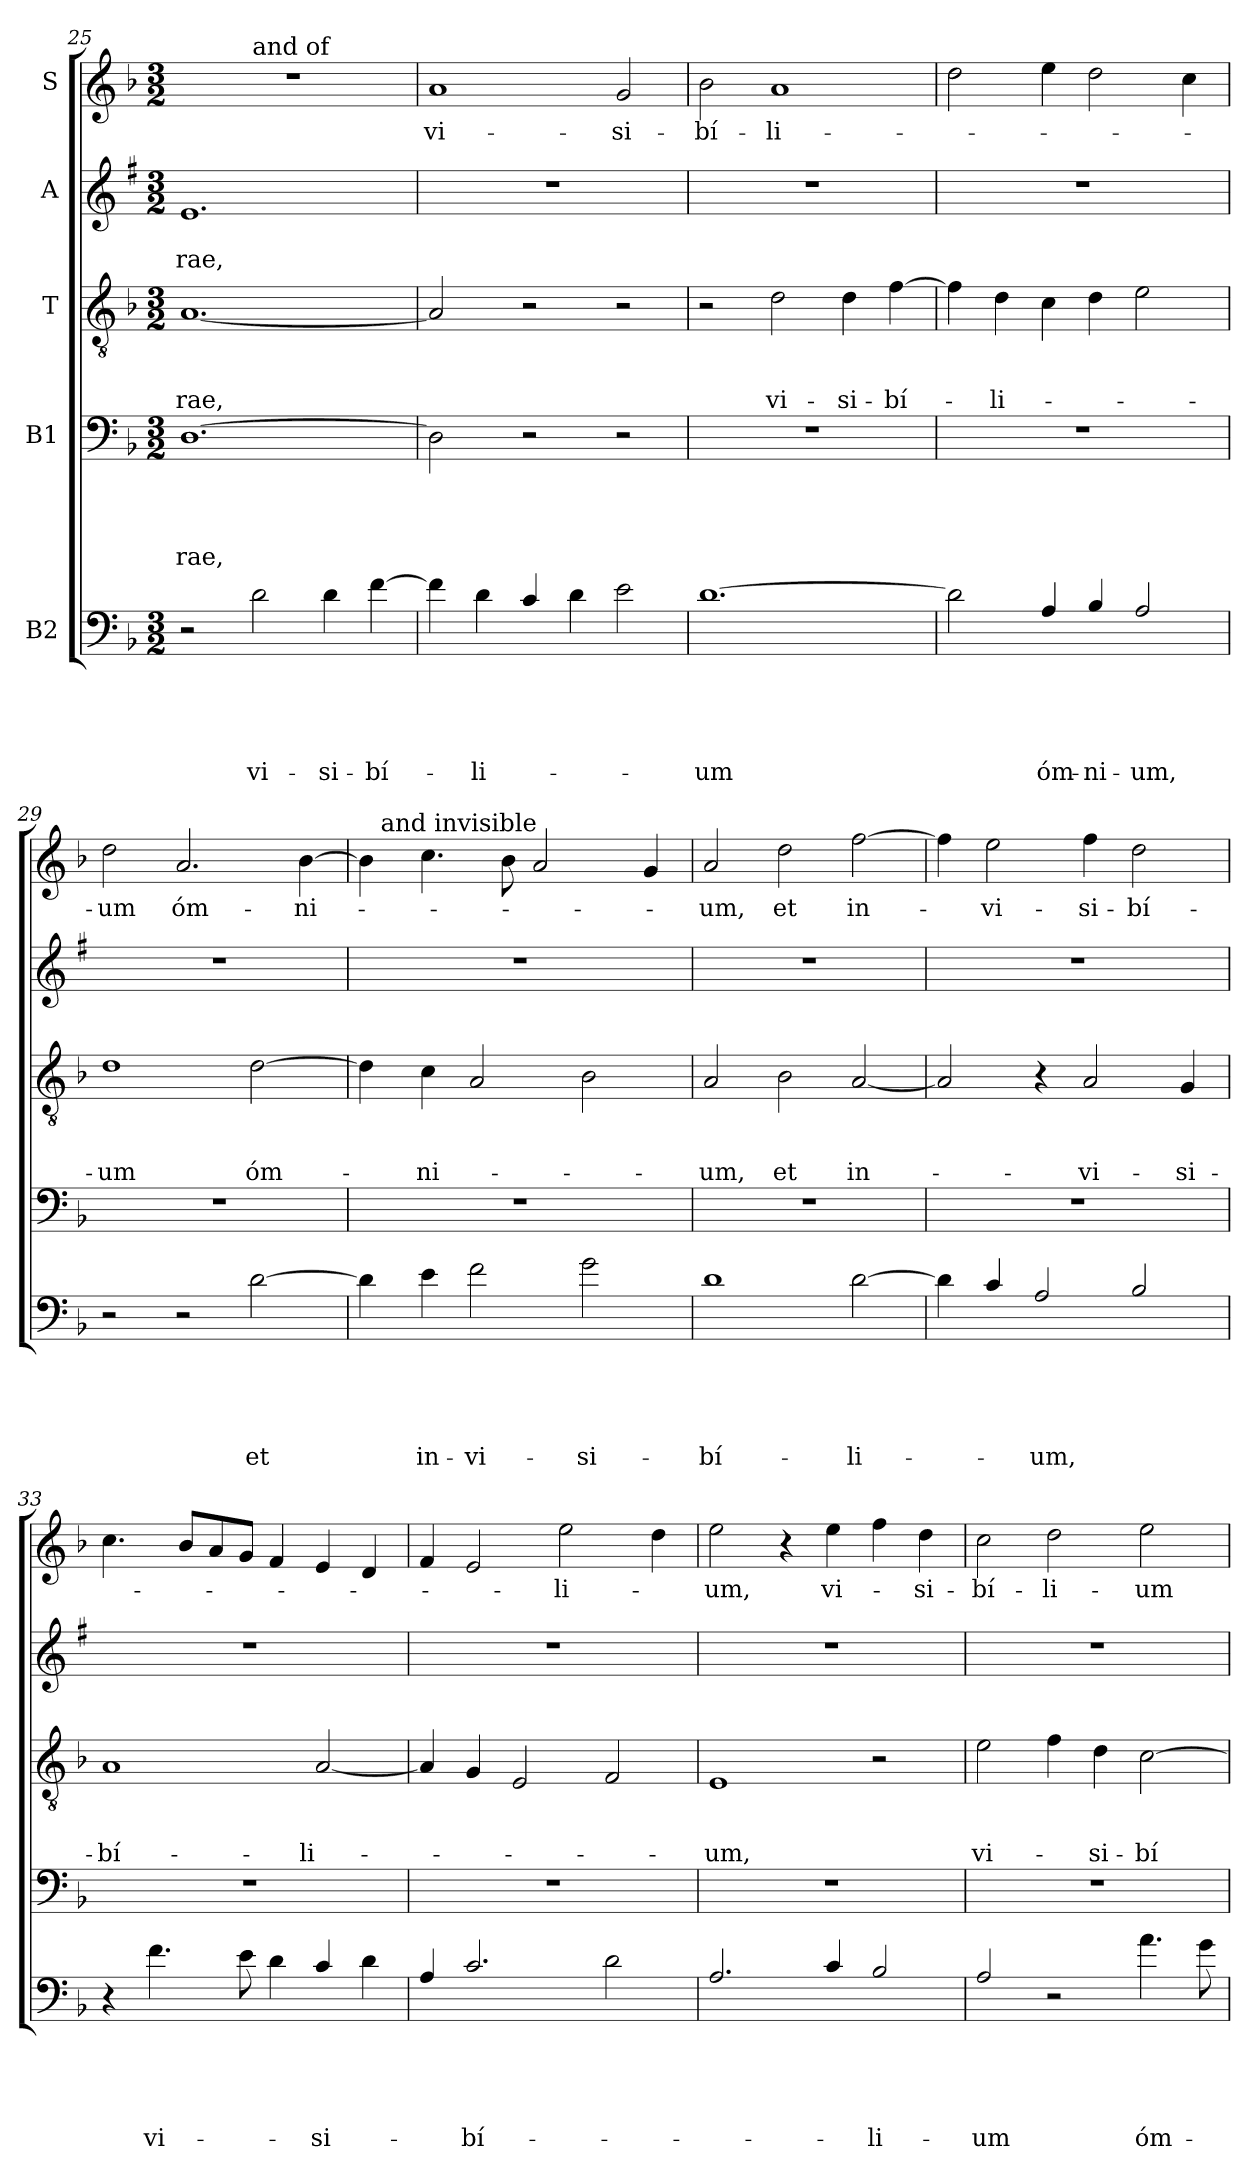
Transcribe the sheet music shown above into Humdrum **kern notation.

**kern	**text	**text	**text	**text	**text	**kern	**text	**text	**text	**text	**kern	**text	**text	**text	**kern	**text	**text	**kern	**text
*part5	*part5	*part5	*part5	*part5	*part5	*part4	*part4	*part4	*part4	*part4	*part3	*part3	*part3	*part3	*part2	*part2	*part2	*part1	*part1
*staff5	*staff5	*staff5	*staff5	*staff5	*staff5	*staff4	*staff4	*staff4	*staff4	*staff4	*staff3	*staff3	*staff3	*staff3	*staff2	*staff2	*staff2	*staff1	*staff1
*I"B2	*	*	*	*	*	*I"B1	*	*	*	*	*I"T	*	*	*	*I"A	*	*	*I"S	*
*clefF4	*	*	*	*	*	*clefF4	*	*	*	*	*clefGv2	*	*	*	*clefG2	*	*	*clefG2	*
*ITrd7c12	*	*	*	*	*	*	*	*	*	*	*	*	*	*	*ITrd1c2	*	*	*	*
*k[b-]	*	*	*	*	*	*k[b-]	*	*	*	*	*k[b-]	*	*	*	*k[b-]	*	*	*k[b-]	*
*F:	*	*	*	*	*	*F:	*	*	*	*	*F:	*	*	*	*F:	*	*	*F:	*
*M3/2	*	*	*	*	*	*M3/2	*	*	*	*	*M3/2	*	*	*	*M3/2	*	*	*M3/2	*
=25	=25	=25	=25	=25	=25	=25	=25	=25	=25	=25	=25	=25	=25	=25	=25	=25	=25	=25	=25
!	!	!	!	!	!	!	!	!	!	!LO:LY:b	!	!	!	!LO:LY:b	!	!	!LO:LY:b	!	!
*	*	*	*	*	*	*	*	*	*	*	*	*	*	*	*	*	*	*^	*
2r	.	.	.	.	.	[1.D	.	.	.	-rae,	[1.A	.	.	-rae,	1.d	.	-rae,	1.r	2ryy	.
!	!	!	!	!	!	!	!	!	!	!	!	!	!	!	!	!	!	!	!LO:TX:a:t=and of	!
!	!	!	!	!	!LO:LY:b	!	!	!	!	!	!	!	!	!	!	!	!	!	!	!
2D\	.	.	.	.	vi-	.	.	.	.	.	.	.	.	.	.	.	.	.	1ryy	.
!	!	!	!	!	!LO:LY:b	!	!	!	!	!	!	!	!	!	!	!	!	!	!	!
4D\	.	.	.	.	-si-	.	.	.	.	.	.	.	.	.	.	.	.	.	.	.
!	!	!	!	!	!LO:LY:b	!	!	!	!	!	!	!	!	!	!	!	!	!	!	!
[4F\	.	.	.	.	-bí-	.	.	.	.	.	.	.	.	.	.	.	.	.	.	.
=26	=26	=26	=26	=26	=26	=26	=26	=26	=26	=26	=26	=26	=26	=26	=26	=26	=26	=26	=26	=26
!	!	!	!	!	!	!	!	!	!	!	!	!	!	!	!	!	!	!LO:TX:a:t=all things visible	!	!
!	!	!	!	!	!	!	!	!	!	!	!	!	!	!	!	!	!	!	!	!LO:LY:b
*	*	*	*	*	*	*	*	*	*	*	*	*	*	*	*	*	*	*v	*v	*
4F\]	.	.	.	.	.	2D\]	.	.	.	.	2A/]	.	.	.	1.r	.	.	1a	vi-
!	!	!	!	!	!LO:LY:b	!	!	!	!	!	!	!	!	!	!	!	!	!	!
4D\	.	.	.	.	-li-	.	.	.	.	.	.	.	.	.	.	.	.	.	.
4C/	.	.	.	.	.	2r	.	.	.	.	2r	.	.	.	.	.	.	.	.
4D\	.	.	.	.	.	.	.	.	.	.	.	.	.	.	.	.	.	.	.
!	!	!	!	!	!	!	!	!	!	!	!	!	!	!	!	!	!	!	!LO:LY:b
2E\	.	.	.	.	.	2r	.	.	.	.	2r	.	.	.	.	.	.	2g/	-si-
!!LO:LB:g=z
=27	=27	=27	=27	=27	=27	=27	=27	=27	=27	=27	=27	=27	=27	=27	=27	=27	=27	=27	=27
!	!	!	!	!	!LO:LY:b	!	!	!	!	!	!	!	!	!	!	!	!	!	!LO:LY:b
[1.D	.	.	.	.	-um	1.r	.	.	.	.	2r	.	.	.	1.r	.	.	2b-\	-bí-
!	!	!	!	!	!	!	!	!	!	!	!	!	!	!LO:LY:b	!	!	!	!	!LO:LY:b
.	.	.	.	.	.	.	.	.	.	.	2d\	.	.	vi-	.	.	.	1a	-li-
!	!	!	!	!	!	!	!	!	!	!	!	!	!	!LO:LY:b	!	!	!	!	!
.	.	.	.	.	.	.	.	.	.	.	4d\	.	.	-si-	.	.	.	.	.
!	!	!	!	!	!	!	!	!	!	!	!	!	!	!LO:LY:b	!	!	!	!	!
.	.	.	.	.	.	.	.	.	.	.	[4f\	.	.	-bí-	.	.	.	.	.
=28	=28	=28	=28	=28	=28	=28	=28	=28	=28	=28	=28	=28	=28	=28	=28	=28	=28	=28	=28
2D\]	.	.	.	.	.	1.r	.	.	.	.	4f\]	.	.	.	1.r	.	.	2dd\	.
!	!	!	!	!	!	!	!	!	!	!	!	!	!	!LO:LY:b	!	!	!	!	!
.	.	.	.	.	.	.	.	.	.	.	4d\	.	.	-li-	.	.	.	.	.
!	!	!	!	!	!LO:LY:b	!	!	!	!	!	!	!	!	!	!	!	!	!	!
4AA/	.	.	.	.	óm-	.	.	.	.	.	4c\	.	.	.	.	.	.	4ee\	.
!	!	!	!	!	!LO:LY:b	!	!	!	!	!	!	!	!	!	!	!	!	!	!
4BB-/	.	.	.	.	-ni-	.	.	.	.	.	4d\	.	.	.	.	.	.	2dd\	.
!	!	!	!	!	!LO:LY:b	!	!	!	!	!	!	!	!	!	!	!	!	!	!
2AA/	.	.	.	.	-um,	.	.	.	.	.	2e\	.	.	.	.	.	.	.	.
.	.	.	.	.	.	.	.	.	.	.	.	.	.	.	.	.	.	4cc\	.
=29	=29	=29	=29	=29	=29	=29	=29	=29	=29	=29	=29	=29	=29	=29	=29	=29	=29	=29	=29
!	!	!	!	!	!	!	!	!	!	!	!	!	!	!LO:LY:b	!	!	!	!	!LO:LY:b
2r	.	.	.	.	.	1.r	.	.	.	.	1d	.	.	-um	1.r	.	.	2dd\	-um
!	!	!	!	!	!	!	!	!	!	!	!	!	!	!	!	!	!	!	!LO:LY:b
2r	.	.	.	.	.	.	.	.	.	.	.	.	.	.	.	.	.	2.a/	óm-
!	!	!	!	!	!LO:LY:b	!	!	!	!	!	!	!	!	!LO:LY:b	!	!	!	!	!
[2D\	.	.	.	.	et	.	.	.	.	.	[2d\	.	.	óm-	.	.	.	.	.
!	!	!	!	!	!	!	!	!	!	!	!	!	!	!	!	!	!	!	!LO:LY:b
.	.	.	.	.	.	.	.	.	.	.	.	.	.	.	.	.	.	[4b-\	-ni-
=30	=30	=30	=30	=30	=30	=30	=30	=30	=30	=30	=30	=30	=30	=30	=30	=30	=30	=30	=30
*	*	*	*	*	*	*	*	*	*	*	*	*	*	*	*	*	*	*^	*
4D\]	.	.	.	.	.	1.r	.	.	.	.	4d\]	.	.	.	1.r	.	.	4b-\]	16ryy	.
!	!	!	!	!	!	!	!	!	!	!	!	!	!	!	!	!	!	!	!LO:TX:a:t=and invisible	!
.	.	.	.	.	.	.	.	.	.	.	.	.	.	.	.	.	.	.	1ryy	.
!	!	!	!	!	!LO:LY:b	!	!	!	!	!	!	!	!	!LO:LY:b	!	!	!	!	!	!
4E\	.	.	.	.	in-	.	.	.	.	.	4c\	.	.	-ni-	.	.	.	4.cc\	.	.
!	!	!	!	!	!LO:LY:b	!	!	!	!	!	!	!	!	!	!	!	!	!	!	!
2F\	.	.	.	.	-vi-	.	.	.	.	.	2A/	.	.	.	.	.	.	.	.	.
.	.	.	.	.	.	.	.	.	.	.	.	.	.	.	.	.	.	8b-\	.	.
.	.	.	.	.	.	.	.	.	.	.	.	.	.	.	.	.	.	2a/	.	.
!	!	!	!	!	!LO:LY:b	!	!	!	!	!	!	!	!	!	!	!	!	!	!	!
2G\	.	.	.	.	-si-	.	.	.	.	.	2B-\	.	.	.	.	.	.	.	.	.
.	.	.	.	.	.	.	.	.	.	.	.	.	.	.	.	.	.	.	4..ryy	.
.	.	.	.	.	.	.	.	.	.	.	.	.	.	.	.	.	.	4g/	.	.
!!LO:PB:g=z
=31	=31	=31	=31	=31	=31	=31	=31	=31	=31	=31	=31	=31	=31	=31	=31	=31	=31	=31	=31	=31
!	!	!	!	!	!LO:LY:b	!	!	!	!	!	!	!	!	!LO:LY:b	!	!	!	!	!	!LO:LY:b
*	*	*	*	*	*	*	*	*	*	*	*	*	*	*	*	*	*	*v	*v	*
1D	.	.	.	.	-bí-	1.r	.	.	.	.	2A/	.	.	-um,	1.r	.	.	2a/	-um,
!	!	!	!	!	!	!	!	!	!	!	!	!	!	!LO:LY:b	!	!	!	!	!LO:LY:b
.	.	.	.	.	.	.	.	.	.	.	2B-\	.	.	et	.	.	.	2dd\	et
!	!	!	!	!	!LO:LY:b	!	!	!	!	!	!	!	!	!LO:LY:b	!	!	!	!	!LO:LY:b
[2D\	.	.	.	.	-li-	.	.	.	.	.	[2A/	.	.	in-	.	.	.	[2ff\	in-
=32	=32	=32	=32	=32	=32	=32	=32	=32	=32	=32	=32	=32	=32	=32	=32	=32	=32	=32	=32
4D\]	.	.	.	.	.	1.r	.	.	.	.	2A/]	.	.	.	1.r	.	.	4ff\]	.
!	!	!	!	!	!	!	!	!	!	!	!	!	!	!	!	!	!	!	!LO:LY:b
4C/	.	.	.	.	.	.	.	.	.	.	.	.	.	.	.	.	.	2ee\	-vi-
!	!	!	!	!	!LO:LY:b	!	!	!	!	!	!	!	!	!	!	!	!	!	!
2AA/	.	.	.	.	-um,	.	.	.	.	.	4r	.	.	.	.	.	.	.	.
!	!	!	!	!	!	!	!	!	!	!	!	!	!	!LO:LY:b	!	!	!	!	!LO:LY:b
.	.	.	.	.	.	.	.	.	.	.	2A/	.	.	-vi-	.	.	.	4ff\	-si-
!	!	!	!	!	!	!	!	!	!	!	!	!	!	!	!	!	!	!	!LO:LY:b
2BB-/	.	.	.	.	.	.	.	.	.	.	.	.	.	.	.	.	.	2dd\	-bí-
!	!	!	!	!	!	!	!	!	!	!	!	!	!	!LO:LY:b	!	!	!	!	!
.	.	.	.	.	.	.	.	.	.	.	4G/	.	.	-si-	.	.	.	.	.
=33	=33	=33	=33	=33	=33	=33	=33	=33	=33	=33	=33	=33	=33	=33	=33	=33	=33	=33	=33
!	!	!	!	!	!	!	!	!	!	!	!	!	!	!LO:LY:b	!	!	!	!	!
4r	.	.	.	.	.	1.r	.	.	.	.	1A	.	.	-bí-	1.r	.	.	4.cc\	.
!	!	!	!	!	!LO:LY:b	!	!	!	!	!	!	!	!	!	!	!	!	!	!
4.F\	.	.	.	.	vi-	.	.	.	.	.	.	.	.	.	.	.	.	.	.
.	.	.	.	.	.	.	.	.	.	.	.	.	.	.	.	.	.	8b-/L	.
.	.	.	.	.	.	.	.	.	.	.	.	.	.	.	.	.	.	8a/	.
8E\	.	.	.	.	.	.	.	.	.	.	.	.	.	.	.	.	.	8g/J	.
4D\	.	.	.	.	.	.	.	.	.	.	.	.	.	.	.	.	.	4f/	.
!	!	!	!	!	!LO:LY:b	!	!	!	!	!	!	!	!	!LO:LY:b	!	!	!	!	!
4C/	.	.	.	.	-si-	.	.	.	.	.	[2A/	.	.	-li-	.	.	.	4e/	.
4D\	.	.	.	.	.	.	.	.	.	.	.	.	.	.	.	.	.	4d/	.
=34	=34	=34	=34	=34	=34	=34	=34	=34	=34	=34	=34	=34	=34	=34	=34	=34	=34	=34	=34
4AA/	.	.	.	.	.	1.r	.	.	.	.	4A/]	.	.	.	1.r	.	.	4f/	.
!	!	!	!	!	!LO:LY:b	!	!	!	!	!	!	!	!	!	!	!	!	!	!
2.C/	.	.	.	.	-bí-	.	.	.	.	.	4G/	.	.	.	.	.	.	2e/	.
.	.	.	.	.	.	.	.	.	.	.	2E/	.	.	.	.	.	.	.	.
!	!	!	!	!	!	!	!	!	!	!	!	!	!	!	!	!	!	!	!LO:LY:b
.	.	.	.	.	.	.	.	.	.	.	.	.	.	.	.	.	.	2ee\	-li-
2D\	.	.	.	.	.	.	.	.	.	.	2F/	.	.	.	.	.	.	.	.
.	.	.	.	.	.	.	.	.	.	.	.	.	.	.	.	.	.	4dd\	.
!!LO:LB:g=z
=35	=35	=35	=35	=35	=35	=35	=35	=35	=35	=35	=35	=35	=35	=35	=35	=35	=35	=35	=35
!	!	!	!	!	!	!	!	!	!	!	!	!	!	!LO:LY:b	!	!	!	!	!LO:LY:b
2.AA/	.	.	.	.	.	1.r	.	.	.	.	1E	.	.	-um,	1.r	.	.	2ee\	-um,
.	.	.	.	.	.	.	.	.	.	.	.	.	.	.	.	.	.	4r	.
!	!	!	!	!	!	!	!	!	!	!	!	!	!	!	!	!	!	!	!LO:LY:b
4C/	.	.	.	.	.	.	.	.	.	.	.	.	.	.	.	.	.	4ee\	vi-
!	!	!	!	!	!LO:LY:b	!	!	!	!	!	!	!	!	!	!	!	!	!	!
2BB-/	.	.	.	.	-li-	.	.	.	.	.	2r	.	.	.	.	.	.	4ff\	.
!	!	!	!	!	!	!	!	!	!	!	!	!	!	!	!	!	!	!	!LO:LY:b
.	.	.	.	.	.	.	.	.	.	.	.	.	.	.	.	.	.	4dd\	-si-
=36	=36	=36	=36	=36	=36	=36	=36	=36	=36	=36	=36	=36	=36	=36	=36	=36	=36	=36	=36
!	!	!	!	!	!LO:LY:b	!	!	!	!	!	!	!	!	!LO:LY:b	!	!	!	!	!LO:LY:b
2AA/	.	.	.	.	-um	1.r	.	.	.	.	2e\	.	.	vi-	1.r	.	.	2cc\	-bí-
!	!	!	!	!	!	!	!	!	!	!	!	!	!	!	!	!	!	!	!LO:LY:b
2r	.	.	.	.	.	.	.	.	.	.	4f\	.	.	.	.	.	.	2dd\	-li-
!	!	!	!	!	!	!	!	!	!	!	!	!	!	!LO:LY:b	!	!	!	!	!
.	.	.	.	.	.	.	.	.	.	.	4d\	.	.	-si-	.	.	.	.	.
!	!	!	!	!	!LO:LY:b	!	!	!	!	!	!	!	!	!LO:LY:b	!	!	!	!	!LO:LY:b
4.A\	.	.	.	.	óm-	.	.	.	.	.	[2c\	.	.	-bí-	.	.	.	2ee\	-um
8G\	.	.	.	.	.	.	.	.	.	.	.	.	.	.	.	.	.	.	.
=	=	=	=	=	=	=	=	=	=	=	=	=	=	=	=	=	=	=	=
*-	*-	*-	*-	*-	*-	*-	*-	*-	*-	*-	*-	*-	*-	*-	*-	*-	*-	*-	*-
